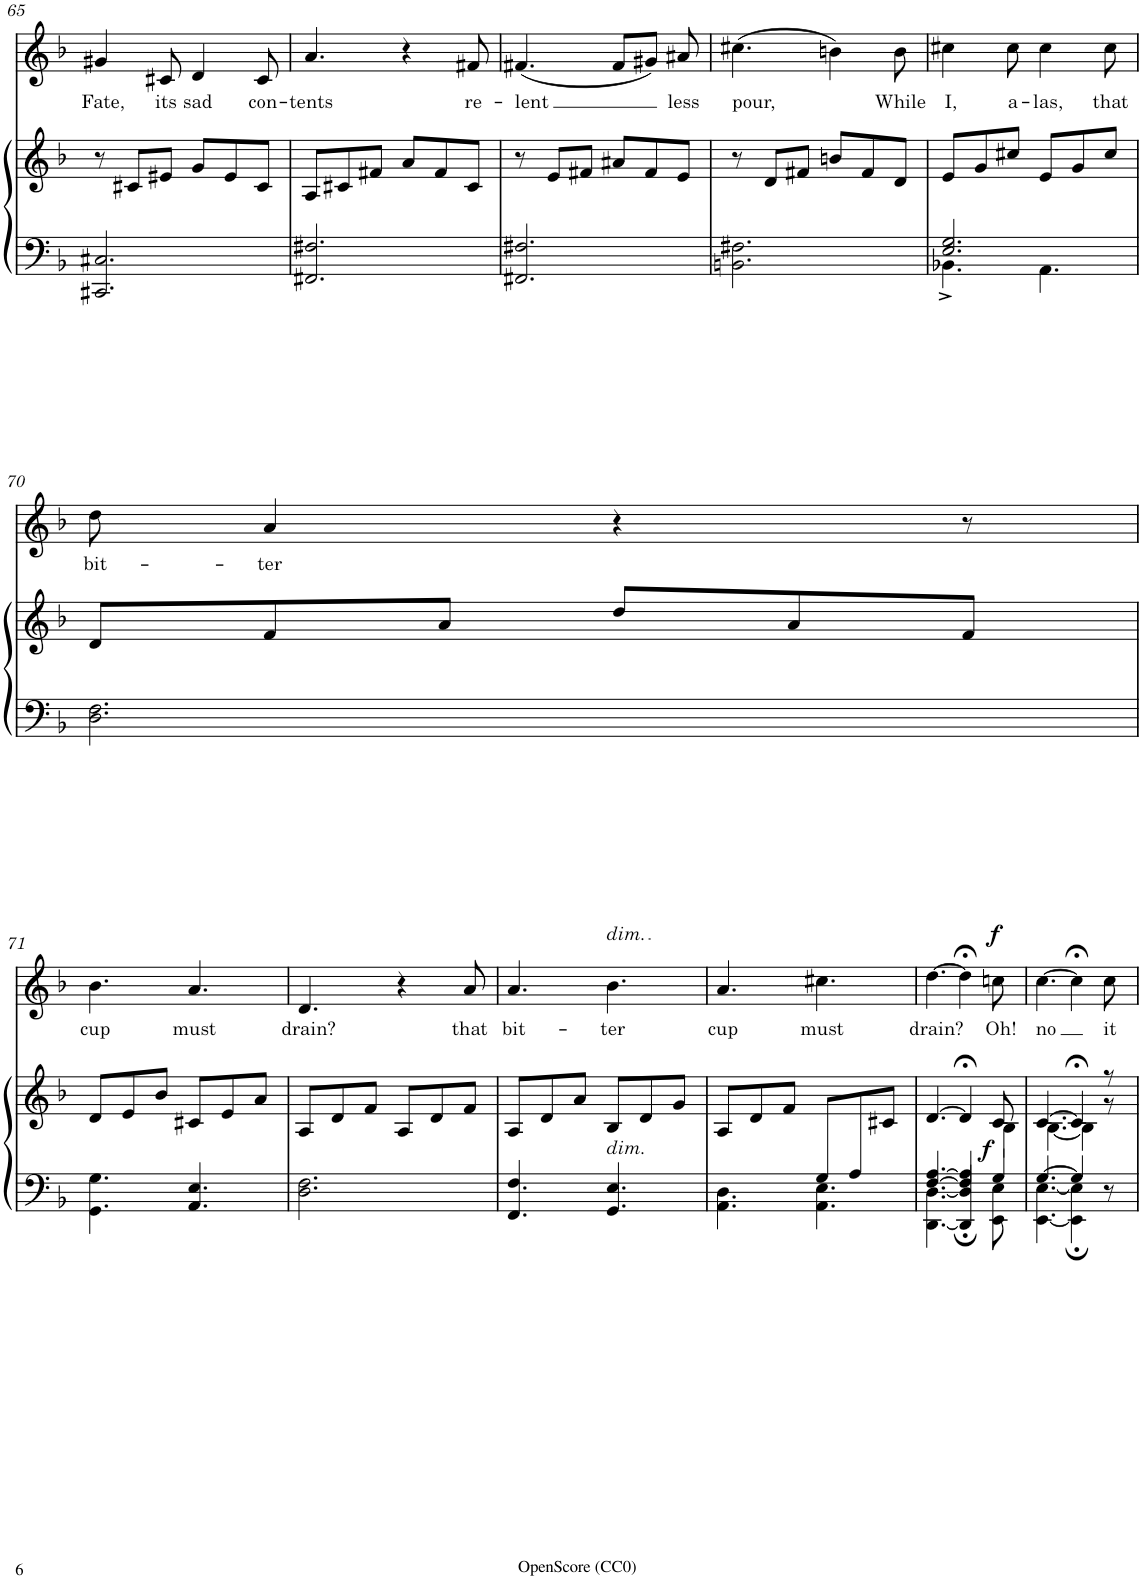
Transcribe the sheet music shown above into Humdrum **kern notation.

**kern	**kern	**dynam	**kern	**text	**dynam
*part2	*part2	*part2	*part1	*part1	*part1
*staff3	*staff2	*staff2/3	*staff1	*staff1	*staff1
*I"Piano	*	*	*I"Voice	*	*
*I'Pno	*	*	*	*	*
!!LO:PB:g=z
*clefF4	*clefG2	*	*clefG2	*	*
*k[b-]	*k[b-]	*	*k[b-]	*	*
*M6/8	*M6/8	*	*M6/8	*	*
=65	=65	=65	=65	=65	=65
!	!	!	!	!LO:LY:b	!
2.CC#X/ 2.C#X/	8r	.	4g#X/	Fate,	.
.	8c#X/L	.	.	.	.
!	!	!	!	!LO:LY:b	!
.	8e#X/J	.	8c#X/	its	.
!	!	!	!	!LO:LY:b	!
.	8g/L	.	4d/	sad	.
.	8e#/	.	.	.	.
!	!	!	!	!LO:LY:b	!
.	8c#/J	.	8c#/	con-	.
=66	=66	=66	=66	=66	=66
!	!	!	!	!LO:LY:b	!
2.FF#X/ 2.F#X/	8A/L	.	4.a/	-tents	.
.	8c#X/	.	.	.	.
.	8f#X/J	.	.	.	.
.	8a/L	.	4r	.	.
.	8f#/	.	.	.	.
!	!	!	!	!LO:LY:b	!
.	8c#/J	.	8f#X/	re-	.
=67	=67	=67	=67	=67	=67
!	!	!	!	!LO:LY:b	!
2.FF#X/ 2.F#X/	8r	.	(4.f#X/	-lent	.
.	8e/L	.	.	.	.
.	8f#X/J	.	.	.	.
.	8a#X/L	.	8f#/L	.	.
.	8f#/	.	8g#X/J)	.	.
!	!	!	!	!LO:LY:b	!
.	8e/J	.	8a#X/	less	.
=68	=68	=68	=68	=68	=68
!	!	!	!	!LO:LY:b	!
2.BBn\ 2.F#X\	8r	.	(4.cc#X\	pour,	.
.	8d/L	.	.	.	.
.	8f#X/J	.	.	.	.
.	8bn/L	.	4bn\)	.	.
.	8f#/	.	.	.	.
!	!	!	!	!LO:LY:b	!
.	8d/J	.	8b\	While	.
=69	=69	=69	=69	=69	=69
*^	*	*	*	*	*
!	!	!	!	!	!LO:LY:b	!
2.E/ 2.G/	4.BB-X^\	8e/L	.	4cc#X\	I,	.
.	.	8g/	.	.	.	.
!	!	!	!	!	!LO:LY:b	!
.	.	8cc#X/J	.	8cc#\	a-	.
!	!	!	!	!	!LO:LY:b	!
.	4.AA\	8e/L	.	4cc#\	-las,	.
.	.	8g/	.	.	.	.
!	!	!	!	!	!LO:LY:b	!
.	.	8cc#/J	.	8cc#\	that	.
*v	*v	*	*	*	*	*
!!LO:LB:g=z
=70	=70	=70	=70	=70	=70
!	!	!	!	!LO:LY:b	!
2.D\ 2.F\	8d/L	.	8dd\	bit-	.
!	!	!	!	!LO:LY:b	!
.	8f/	.	4a/	-ter	.
.	8a/J	.	.	.	.
.	8dd/L	.	4r	.	.
.	8a/	.	.	.	.
.	8f/J	.	8r	.	.
!!LO:LB:g=z
=71	=71	=71	=71	=71	=71
!	!	!	!	!LO:LY:b	!
4.GG\ 4.G\	8d/L	.	4.b-\	cup	.
.	8e/	.	.	.	.
.	8b-/J	.	.	.	.
!	!	!	!	!LO:LY:b	!
4.AA/ 4.E/	8c#X/L	.	4.a/	must	.
.	8e/	.	.	.	.
.	8a/J	.	.	.	.
=72	=72	=72	=72	=72	=72
!	!	!	!	!LO:LY:b	!
2.D\ 2.F\	8A/L	.	4.d/	drain?	.
.	8d/	.	.	.	.
.	8f/J	.	.	.	.
.	8A/L	.	4r	.	.
.	8d/	.	.	.	.
!	!	!	!	!LO:LY:b	!
.	8f/J	.	8a/	that	.
=73	=73	=73	=73	=73	=73
!	!	!	!	!LO:LY:b	!
4.FF/ 4.F/	8A/L	.	4.a/	bit-	.
.	8d/	.	.	.	.
.	8a/J	.	.	.	.
!	!	!	!LO:TX:a:i:t=dim.	!	!
!	!LO:TX:b:i:t=dim.	!	!	!	!
!	!	!	!	!LO:LY:b	!
4.GG/ 4.E/	8B-/L	.	4.b-\	-ter	.
.	8d/	.	.	.	.
.	8g/J	.	.	.	.
=74	=74	=74	=74	=74	=74
*^	*	*	*	*	*
!	!	!	!	!	!LO:LY:b	!
4.ryy	4.AA\ 4.D\	8A/L	.	4.a/	cup	.
.	.	8d/	.	.	.	.
.	.	8f/J	.	.	.	.
!	!	!	!	!	!LO:LY:b	!
8G/L	4.AA\ 4.E\	4ryy	.	4.cc#X\	must	.
8A/	.	.	.	.	.	.
8ryy	.	8c#X/J	.	.	.	.
=75	=75	=75	=75	=75	=75	=75
*	*	*^	*	*	*	*
!	!	!	!	!	!	!LO:LY:b	!
[4.DD\ [4.D\	[4.F/ [4.A/	[>4.d/	8ryy	.	[4.dd\	drain?	.
*	*	*v	*v	*	*	*	*
4DD/] 4D/]	4F/]; 4A/];	4d;</]	.	4dd;<\]	.	.
*	*	*^	*	*	*	*
!	!	!	!	!LO:DY:b	!	!LO:LY:b	!LO:DY:a
8EE\ 8E\	8G/	8c/	8B-\	f	8ccn\	Oh!	f
=76	=76	=76	=76	=76	=76	=76	=76
!	!	!	!	!	!	!LO:LY:b	!
[4.EE\ [4.E\	[4.G/	[4.c/	[4.B-\	.	[4.cc\	no	.
4EE\] 4E\]	4G;/]	4c;</]	4B-\]	.	4cc;<\]	.	.
!	!	!	!	!	!	!LO:LY:b	!
8r	8ryy	8r	8r	.	8cc\	it	.
*v	*v	*	*	*	*	*	*
*	*v	*v	*	*	*	*
=	=	=	=	=	=
*-	*-	*-	*-	*-	*-
